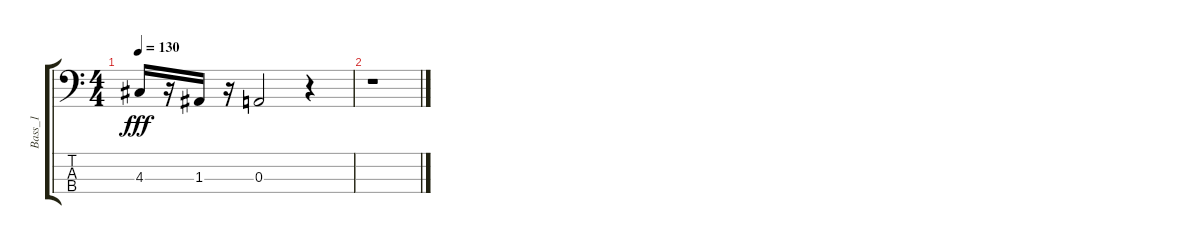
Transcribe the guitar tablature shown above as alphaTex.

\track ("Bass_1" "Bass_1") {instrument synthbass1}
\staff {score tabs}
\tuning (G2 D2 A1 E1) {hide}
\ts (4 4)
\tempo 130
\clef f4
\ks c
4.3.16{dy fff} r.16 1.3.16 r.16 0.3.2 r.4 |
r.1
